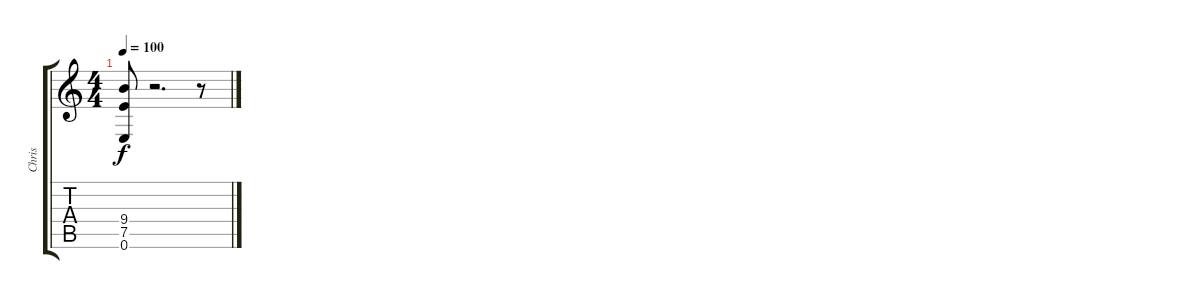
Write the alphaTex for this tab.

\track ("Chris" "Chris") {instrument distortionguitar}
\staff {score tabs}
\tuning (E4 B3 G3 D3 A2 E2) {hide}
\ts (4 4)
\tempo 100
\clef g2
\ks c
(9.4 7.5 0.6).8{dy f} r.2{d} r.8
